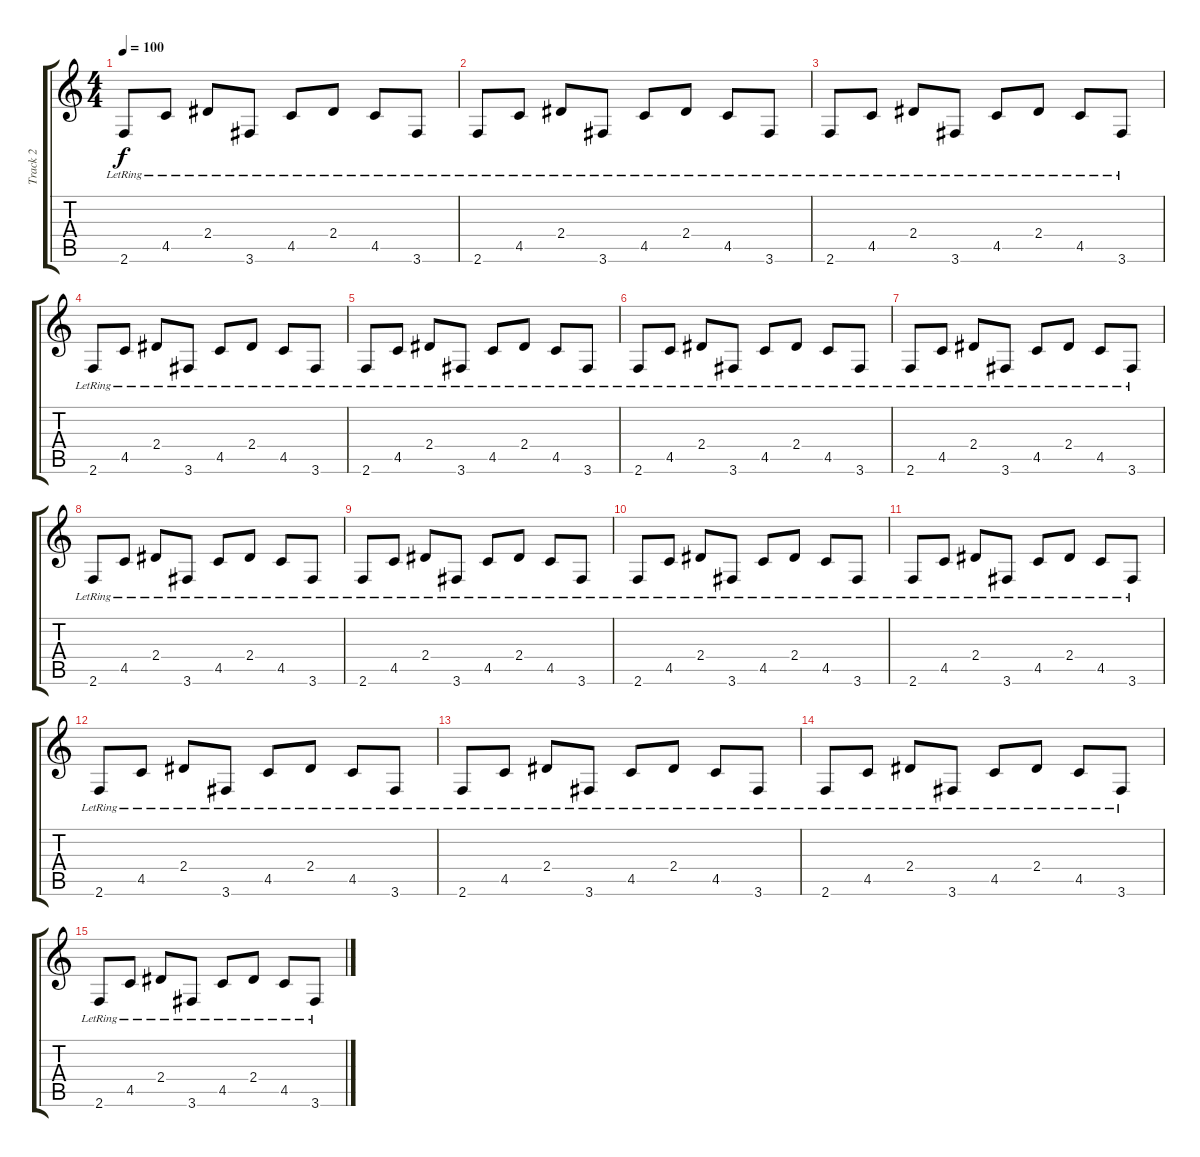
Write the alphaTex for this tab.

\track ("Track 2" "Track 2") {instrument electricguitarclean}
\staff {score tabs}
\tuning (Eb4 Bb3 Gb3 Db3 Ab2 Eb2) {hide}
\ts (4 4)
\tempo 100
\clef g2
\ks c
2.6{lr}.8{dy f} 4.5{lr}.8 2.4{lr}.8 3.6{lr}.8 4.5{lr}.8 2.4{lr}.8 4.5{lr}.8 3.6{lr}.8 |
2.6{lr}.8 4.5{lr}.8 2.4{lr}.8 3.6{lr}.8 4.5{lr}.8 2.4{lr}.8 4.5{lr}.8 3.6{lr}.8 |
2.6{lr}.8 4.5{lr}.8 2.4{lr}.8 3.6{lr}.8 4.5{lr}.8 2.4{lr}.8 4.5{lr}.8 3.6{lr}.8 |
2.6{lr}.8 4.5{lr}.8 2.4{lr}.8 3.6{lr}.8 4.5{lr}.8 2.4{lr}.8 4.5{lr}.8 3.6{lr}.8 |
2.6{lr}.8 4.5{lr}.8 2.4{lr}.8 3.6{lr}.8 4.5{lr}.8 2.4{lr}.8 4.5{lr}.8 3.6{lr}.8 |
2.6{lr}.8 4.5{lr}.8 2.4{lr}.8 3.6{lr}.8 4.5{lr}.8 2.4{lr}.8 4.5{lr}.8 3.6{lr}.8 |
2.6{lr}.8 4.5{lr}.8 2.4{lr}.8 3.6{lr}.8 4.5{lr}.8 2.4{lr}.8 4.5{lr}.8 3.6{lr}.8 |
2.6{lr}.8 4.5{lr}.8 2.4{lr}.8 3.6{lr}.8 4.5{lr}.8 2.4{lr}.8 4.5{lr}.8 3.6{lr}.8 |
2.6{lr}.8 4.5{lr}.8 2.4{lr}.8 3.6{lr}.8 4.5{lr}.8 2.4{lr}.8 4.5{lr}.8 3.6{lr}.8 |
2.6{lr}.8 4.5{lr}.8 2.4{lr}.8 3.6{lr}.8 4.5{lr}.8 2.4{lr}.8 4.5{lr}.8 3.6{lr}.8 |
2.6{lr}.8 4.5{lr}.8 2.4{lr}.8 3.6{lr}.8 4.5{lr}.8 2.4{lr}.8 4.5{lr}.8 3.6{lr}.8 |
2.6{lr}.8 4.5{lr}.8 2.4{lr}.8 3.6{lr}.8 4.5{lr}.8 2.4{lr}.8 4.5{lr}.8 3.6{lr}.8 |
2.6{lr}.8 4.5{lr}.8 2.4{lr}.8 3.6{lr}.8 4.5{lr}.8 2.4{lr}.8 4.5{lr}.8 3.6{lr}.8 |
2.6{lr}.8 4.5{lr}.8 2.4{lr}.8 3.6{lr}.8 4.5{lr}.8 2.4{lr}.8 4.5{lr}.8 3.6{lr}.8 |
2.6{lr}.8 4.5{lr}.8 2.4{lr}.8 3.6{lr}.8 4.5{lr}.8 2.4{lr}.8 4.5{lr}.8 3.6{lr}.8
